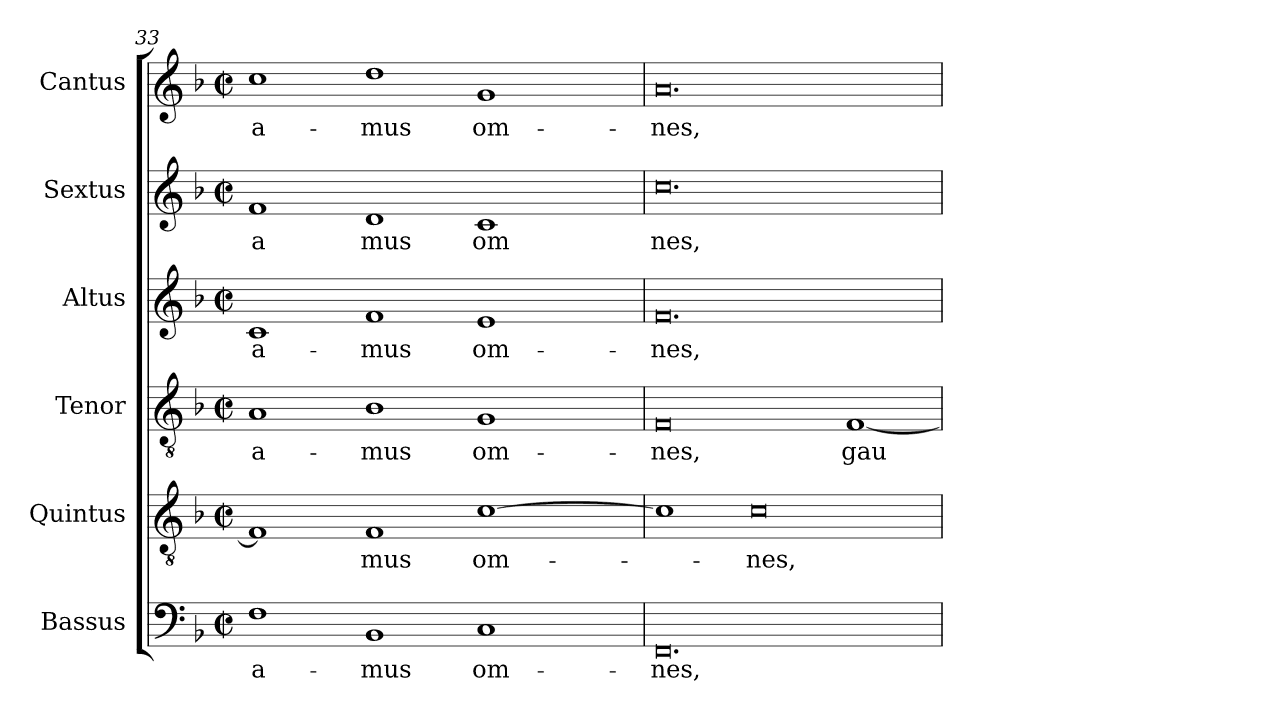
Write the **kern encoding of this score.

**kern	**text	**kern	**text	**kern	**text	**kern	**text	**kern	**text	**kern	**text
*part6	*part6	*part5	*part5	*part4	*part4	*part3	*part3	*part2	*part2	*part1	*part1
*staff6	*staff6	*staff5	*staff5	*staff4	*staff4	*staff3	*staff3	*staff2	*staff2	*staff1	*staff1
*I"Bassus	*	*I"Quintus	*	*I"Tenor	*	*I"Altus	*	*I"Sextus	*	*I"Cantus	*
!!LO:PB:g=z
*clefF4	*	*clefGv2	*	*clefGv2	*	*clefG2	*	*clefG2	*	*clefG2	*
*k[b-]	*	*k[b-]	*	*k[b-]	*	*k[b-]	*	*k[b-]	*	*k[b-]	*
*F:	*	*F:	*	*F:	*	*F:	*	*F:	*	*F:	*
*M2/2	*	*M2/2	*	*M2/2	*	*M2/2	*	*M2/2	*	*M2/2	*
*met(c|)	*	*met(c|)	*	*met(c|)	*	*met(c|)	*	*met(c|)	*	*met(c|)	*
=33	=33	=33	=33	=33	=33	=33	=33	=33	=33	=33	=33
!	!LO:LY:b:cj	!	!	!	!LO:LY:b:cj	!	!LO:LY:b:cj	!	!LO:LY:b:cj	!	!LO:LY:b:cj
*	*	*^	*	*	*	*	*	*	*	*	*
1F	a-	1F]	16ryy	.	1A	a-	1c	-a-	1f	-a	1cc	a-
.	.	.	64ryy	.	.	.	.	.	.	.	.	.
.	.	.	1ryy	.	.	.	.	.	.	.	.	.
!	!LO:LY:b:cj	!	!	!LO:LY:b:cj	!	!LO:LY:b:cj	!	!LO:LY:b:cj	!	!LO:LY:b:cj	!	!LO:LY:b:cj
1BB-	-mus	1F	.	mus	1B-	-mus	1f	-mus	1d	mus	1dd	-mus
.	.	.	1ryy	.	.	.	.	.	.	.	.	.
!	!LO:LY:b:cj	!	!	!LO:LY:b:cj	!	!LO:LY:b:cj	!	!LO:LY:b:cj	!	!LO:LY:b:cj	!	!LO:LY:b:cj
1C	om-	[>1c	.	om-	1G	om-	1e	om-	1c	om	1g	om-
.	.	.	2ryy	.	.	.	.	.	.	.	.	.
.	.	.	4ryy	.	.	.	.	.	.	.	.	.
.	.	.	8ryy	.	.	.	.	.	.	.	.	.
.	.	.	32.ryy	.	.	.	.	.	.	.	.	.
=34	=34	=34	=34	=34	=34	=34	=34	=34	=34	=34	=34	=34
!	!LO:LY:b:cj	!	!	!	!	!LO:LY:b:cj	!	!LO:LY:b:cj	!	!LO:LY:b:cj	!	!LO:LY:b:cj
*	*	*v	*v	*	*	*	*	*	*	*	*	*
0.FF	-nes,	1c]	.	0F	-nes,	0.f	-nes,	0.cc	nes,	0.a	-nes,
!	!	!	!LO:LY:b:cj	!	!	!	!	!	!	!	!
.	.	0c	-nes,	.	.	.	.	.	.	.	.
!	!	!	!	!	!LO:LY:b	!	!	!	!	!	!
.	.	.	.	[<1F	gau-	.	.	.	.	.	.
=	=	=	=	=	=	=	=	=	=	=	=
*-	*-	*-	*-	*-	*-	*-	*-	*-	*-	*-	*-
